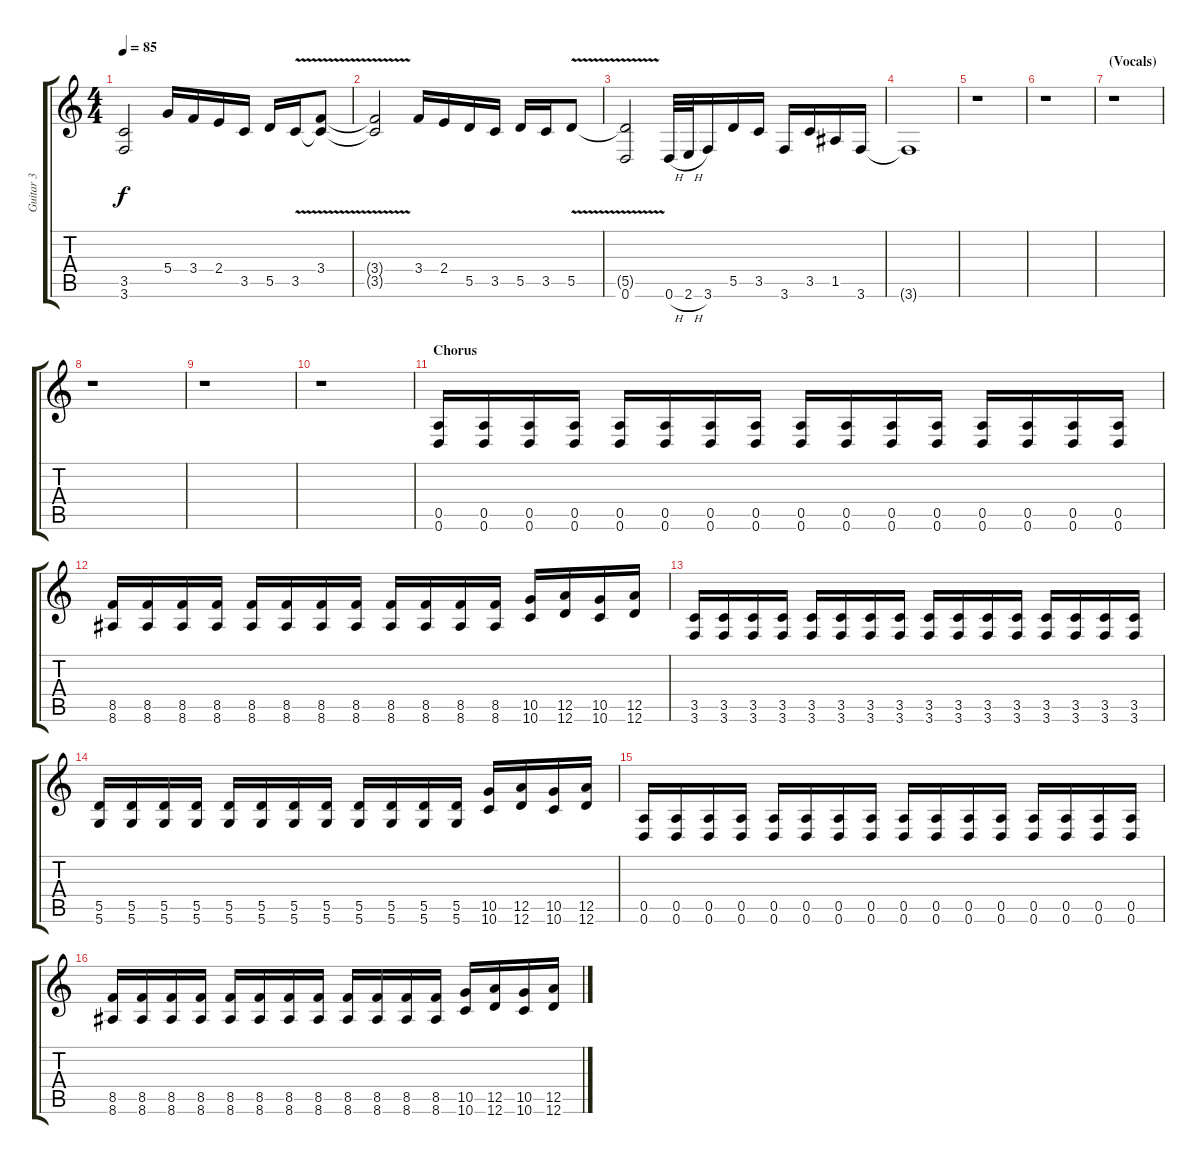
\track ("Guitar 3" "Guitar 3") {instrument distortionguitar}
\staff {score tabs}
\tuning (E4 B3 G3 D3 A2 D2) {hide}
\ts (4 4)
\tempo 85
\clef g2
\ks c
(3.5{t} 3.6{t}).2{dy f} 5.4.16 3.4.16 2.4.16 3.5.16 5.5.16 3.5{v}.16 (3.4{v} 3.5{v t}).8 |
(3.4{t} 3.5{t}).2 3.4.16 2.4.16 5.5.16 3.5.16 5.5.16 3.5.16 5.5{v}.8 |
(5.5{t} 0.6).2 0.6{h}.32 2.6{h}.32 3.6.16 5.5.16 3.5.16 3.6.16 3.5.16 1.5.16 3.6.16 |
3.6{t}.1 |
r.1 |
r.1 |
\section ("" "(Vocals)")
r.1 |
r.1 |
r.1 |
r.1 |
\section ("" "Chorus")
(0.5 0.6).16 (0.5 0.6).16 (0.5 0.6).16 (0.5 0.6).16 (0.5 0.6).16 (0.5 0.6).16 (0.5 0.6).16 (0.5 0.6).16 (0.5 0.6).16 (0.5 0.6).16 (0.5 0.6).16 (0.5 0.6).16 (0.5 0.6).16 (0.5 0.6).16 (0.5 0.6).16 (0.5 0.6).16 |
(8.5 8.6).16 (8.5 8.6).16 (8.5 8.6).16 (8.5 8.6).16 (8.5 8.6).16 (8.5 8.6).16 (8.5 8.6).16 (8.5 8.6).16 (8.5 8.6).16 (8.5 8.6).16 (8.5 8.6).16 (8.5 8.6).16 (10.5 10.6).16 (12.5 12.6).16 (10.5 10.6).16 (12.5 12.6).16 |
(3.5 3.6).16 (3.5 3.6).16 (3.5 3.6).16 (3.5 3.6).16 (3.5 3.6).16 (3.5 3.6).16 (3.5 3.6).16 (3.5 3.6).16 (3.5 3.6).16 (3.5 3.6).16 (3.5 3.6).16 (3.5 3.6).16 (3.5 3.6).16 (3.5 3.6).16 (3.5 3.6).16 (3.5 3.6).16 |
(5.5 5.6).16 (5.5 5.6).16 (5.5 5.6).16 (5.5 5.6).16 (5.5 5.6).16 (5.5 5.6).16 (5.5 5.6).16 (5.5 5.6).16 (5.5 5.6).16 (5.5 5.6).16 (5.5 5.6).16 (5.5 5.6).16 (10.5 10.6).16 (12.5 12.6).16 (10.5 10.6).16 (12.5 12.6).16 |
(0.5 0.6).16 (0.5 0.6).16 (0.5 0.6).16 (0.5 0.6).16 (0.5 0.6).16 (0.5 0.6).16 (0.5 0.6).16 (0.5 0.6).16 (0.5 0.6).16 (0.5 0.6).16 (0.5 0.6).16 (0.5 0.6).16 (0.5 0.6).16 (0.5 0.6).16 (0.5 0.6).16 (0.5 0.6).16 |
(8.5 8.6).16 (8.5 8.6).16 (8.5 8.6).16 (8.5 8.6).16 (8.5 8.6).16 (8.5 8.6).16 (8.5 8.6).16 (8.5 8.6).16 (8.5 8.6).16 (8.5 8.6).16 (8.5 8.6).16 (8.5 8.6).16 (10.5 10.6).16 (12.5 12.6).16 (10.5 10.6).16 (12.5 12.6).16
